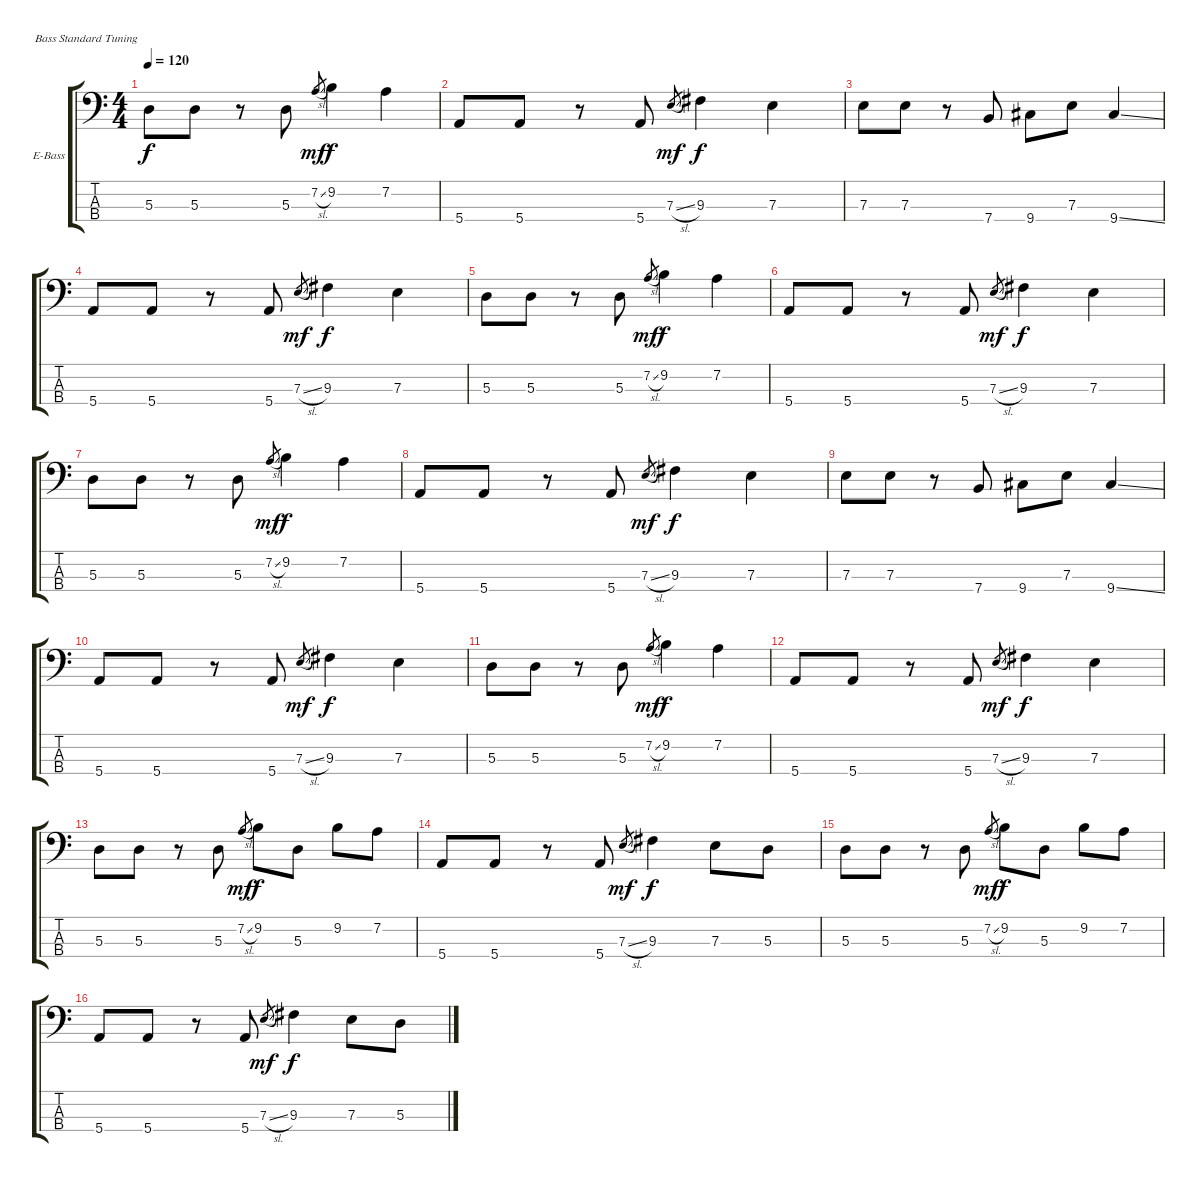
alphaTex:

\bracketExtendMode groupsimilarinstruments
\firstSystemTrackNameOrientation horizontal
\otherSystemsTrackNameOrientation horizontal
\track ("Bass" "E-Bass") {instrument electricbasspick}
\staff {score tabs}
\tuning (G2 D2 A1 E1)
\ts (4 4)
\tempo 120
\clef f4
\ks c
5.3.8{dy f} 5.3.8 r.8 5.3.8 7.2{sl}.8{gr dy mf} 9.2.4{dy f} 7.2.4 |
5.4.8 5.4.8 r.8 5.4.8 7.3{sl}.8{gr dy mf} 9.3.4{dy f} 7.3.4 |
7.3.8 7.3.8 r.8 7.4.8 9.4.8 7.3.8 9.4{ss}.4 |
5.4.8 5.4.8 r.8 5.4.8 7.3{sl}.8{gr dy mf} 9.3.4{dy f} 7.3.4 |
5.3.8 5.3.8 r.8 5.3.8 7.2{sl}.8{gr dy mf} 9.2.4{dy f} 7.2.4 |
5.4.8 5.4.8 r.8 5.4.8 7.3{sl}.8{gr dy mf} 9.3.4{dy f} 7.3.4 |
5.3.8 5.3.8 r.8 5.3.8 7.2{sl}.8{gr dy mf} 9.2.4{dy f} 7.2.4 |
5.4.8 5.4.8 r.8 5.4.8 7.3{sl}.8{gr dy mf} 9.3.4{dy f} 7.3.4 |
7.3.8 7.3.8 r.8 7.4.8 9.4.8 7.3.8 9.4{ss}.4 |
5.4.8 5.4.8 r.8 5.4.8 7.3{sl}.8{gr dy mf} 9.3.4{dy f} 7.3.4 |
5.3.8 5.3.8 r.8 5.3.8 7.2{sl}.8{gr dy mf} 9.2.4{dy f} 7.2.4 |
5.4.8 5.4.8 r.8 5.4.8 7.3{sl}.8{gr dy mf} 9.3.4{dy f} 7.3.4 |
5.3.8 5.3.8 r.8 5.3.8 7.2{sl}.8{gr dy mf} 9.2.8{dy f} 5.3.8 9.2.8 7.2.8 |
5.4.8 5.4.8 r.8 5.4.8 7.3{sl}.8{gr dy mf} 9.3.4{dy f} 7.3.8 5.3.8 |
5.3.8 5.3.8 r.8 5.3.8 7.2{sl}.8{gr dy mf} 9.2.8{dy f} 5.3.8 9.2.8 7.2.8 |
5.4.8 5.4.8 r.8 5.4.8 7.3{sl}.8{gr dy mf} 9.3.4{dy f} 7.3.8 5.3.8
